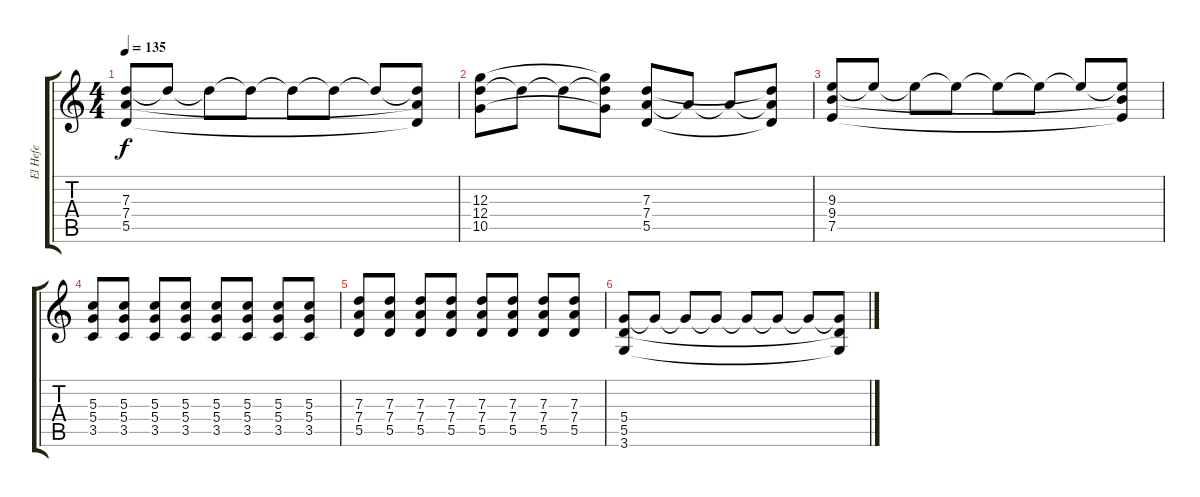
\track ("El Hefe" "El Hefe") {instrument distortionguitar}
\staff {score tabs}
\tuning (E4 B3 G3 D3 A2 E2) {hide}
\ts (4 4)
\tempo 135
\clef g2
\ks c
(7.3 7.4 5.5).8{dy f} 7.3{t}.8 7.3{t}.8 7.3{t}.8 7.3{t}.8 7.3{t}.8 7.3{t}.8 (7.3{t} 7.4{t} 5.5{t}).8 |
(12.3 12.4 10.5).8 12.4{t}.8 12.4{t}.8 (12.3{t} 12.4{t} 10.5{t}).8 (7.3 7.4 5.5).8 7.4{t}.8 7.4{t}.8 (7.3{t} 7.4{t} 5.5{t}).8 |
(9.3 9.4 7.5).8 9.3{t}.8 9.3{t}.8 9.3{t}.8 9.3{t}.8 9.3{t}.8 9.3{t}.8 (9.3{t} 9.4{t} 7.5{t}).8 |
(5.3 5.4 3.5).8 (5.3 5.4 3.5).8 (5.3 5.4 3.5).8 (5.3 5.4 3.5).8 (5.3 5.4 3.5).8 (5.3 5.4 3.5).8 (5.3 5.4 3.5).8 (5.3 5.4 3.5).8 |
(7.3 7.4 5.5).8 (7.3 7.4 5.5).8 (7.3 7.4 5.5).8 (7.3 7.4 5.5).8 (7.3 7.4 5.5).8 (7.3 7.4 5.5).8 (7.3 7.4 5.5).8 (7.3 7.4 5.5).8 |
(5.4 5.5 3.6).8 5.4{t}.8 5.4{t}.8 5.4{t}.8 5.4{t}.8 5.4{t}.8 5.4{t}.8 (5.4{t} 5.5{t} 3.6{t}).8
